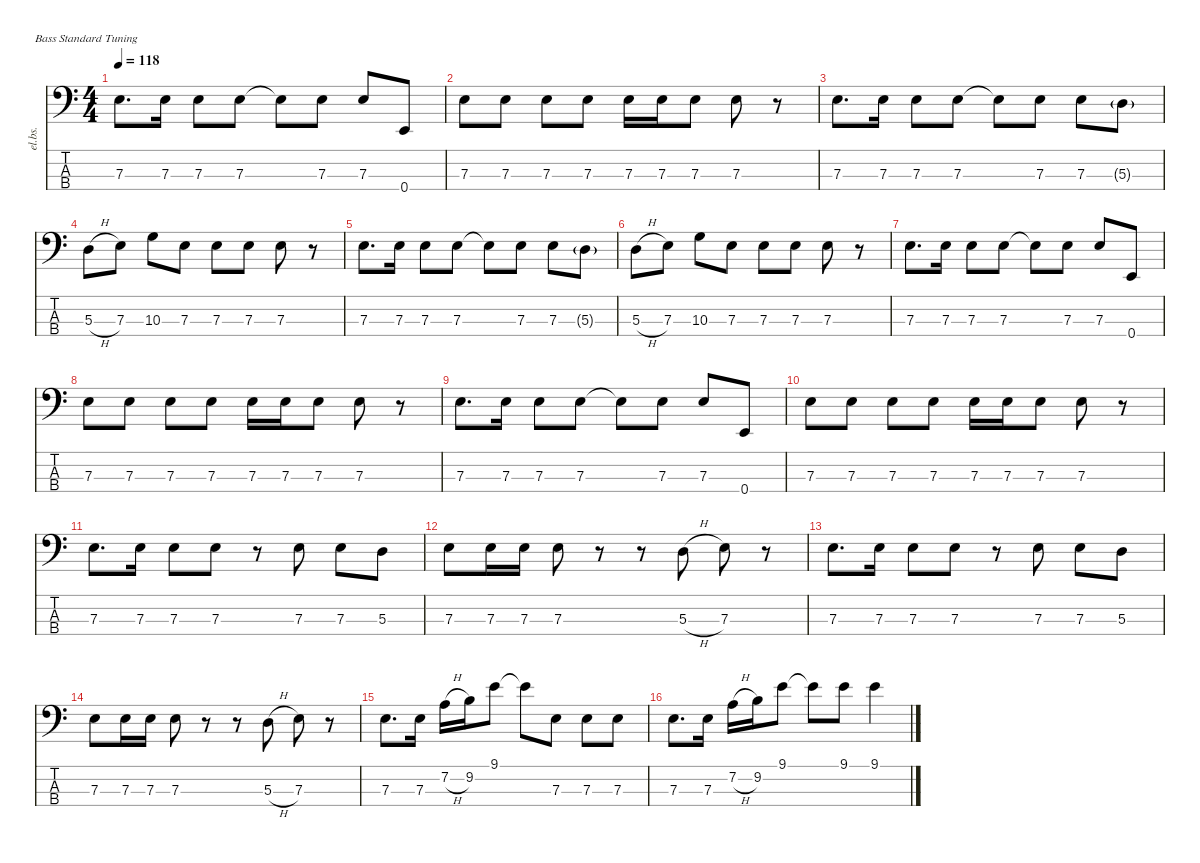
\defaultSystemsLayout 4
\hideDynamics
\bracketExtendMode nobrackets
\otherSystemsTrackNameOrientation horizontal
\track ("Bass" "el.bs.") {instrument electricbassfinger}
\staff {score tabs}
\tuning (G2 D2 A1 E1)
\ts (4 4)
\tempo 118
\clef f4
\ks c
7.3.8{d dy f beam Down} 7.3.16{beam Down} 7.3.8{beam Down} 7.3.8{beam Down} 7.3{t}.8{beam Down} 7.3.8{beam Down} 7.3.8{dy ff beam Up} 0.4.8{dy f beam Up} |
7.3.8{dy ff beam Down} 7.3.8{dy f beam Down} 7.3.8{dy ff beam Down} 7.3.8{dy f beam Down} 7.3.16{beam Down} 7.3.16{beam Down} 7.3.8{dy ff beam Down} 7.3.8{beam Down} r.8{beam Down} |
7.3.8{d dy f beam Down} 7.3.16{beam Down} 7.3.8{beam Down} 7.3.8{beam Down} 7.3{t}.8{beam Down} 7.3.8{beam Down} 7.3.8{dy ff beam Down} 5.3{g}.8{dy mf beam Down} |
5.3{h}.8{dy ff beam Down} 7.3.8{dy f beam Down} 10.3.8{dy ff beam Down} 7.3.8{dy f beam Down} 7.3.8{beam Down} 7.3.8{beam Down} 7.3.8{dy ff beam Down} r.8{beam Down} |
7.3.8{d dy f beam Down} 7.3.16{beam Down} 7.3.8{beam Down} 7.3.8{beam Down} 7.3{t}.8{beam Down} 7.3.8{beam Down} 7.3.8{dy ff beam Down} 5.3{g}.8{dy mf beam Down} |
5.3{h}.8{dy ff beam Down} 7.3.8{dy f beam Down} 10.3.8{dy ff beam Down} 7.3.8{dy f beam Down} 7.3.8{beam Down} 7.3.8{dy ff beam Down} 7.3.8{beam Down} r.8{beam Down} |
7.3.8{d dy f beam Down} 7.3.16{beam Down} 7.3.8{beam Down} 7.3.8{beam Down} 7.3{t}.8{beam Down} 7.3.8{beam Down} 7.3.8{dy ff beam Up} 0.4.8{dy f beam Up} |
7.3.8{dy ff beam Down} 7.3.8{dy f beam Down} 7.3.8{dy ff beam Down} 7.3.8{dy f beam Down} 7.3.16{beam Down} 7.3.16{beam Down} 7.3.8{dy ff beam Down} 7.3.8{beam Down} r.8{beam Down} |
7.3.8{d dy f beam Down} 7.3.16{beam Down} 7.3.8{beam Down} 7.3.8{beam Down} 7.3{t}.8{beam Down} 7.3.8{beam Down} 7.3.8{dy ff beam Up} 0.4.8{dy f beam Up} |
7.3.8{dy ff beam Down} 7.3.8{dy f beam Down} 7.3.8{dy ff beam Down} 7.3.8{dy f beam Down} 7.3.16{beam Down} 7.3.16{beam Down} 7.3.8{dy ff beam Down} 7.3.8{beam Down} r.8{beam Down} |
7.3.8{d dy f beam Down} 7.3.16{beam Down} 7.3.8{beam Down} 7.3.8{dy ff beam Down} r.8{beam Down} 7.3.8{dy f beam Down} 7.3.8{beam Down} 5.3.8{beam Down} |
7.3.8{beam Down} 7.3.16{beam Down} 7.3.16{beam Down} 7.3.8{dy ff beam Down} r.8{beam Down} r.8{beam Down} 5.3{h}.8{beam Down} 7.3.8{beam Down} r.8{beam Down} |
7.3.8{d dy f beam Down} 7.3.16{beam Down} 7.3.8{beam Down} 7.3.8{dy ff beam Down} r.8{beam Down} 7.3.8{dy f beam Down} 7.3.8{beam Down} 5.3.8{beam Down} |
7.3.8{beam Down} 7.3.16{beam Down} 7.3.16{beam Down} 7.3.8{dy ff beam Down} r.8{beam Down} r.8{beam Down} 5.3{h}.8{beam Down} 7.3.8{beam Down} r.8{beam Down} |
7.3.8{d dy f beam Down} 7.3.16{beam Down} 7.2{h}.16{beam Down} 9.2.16{beam Down} 9.1.8{beam Down} 9.1{t}.8{beam Down} 7.3.8{beam Down} 7.3.8{beam Down} 7.3.8{beam Down} |
7.3.8{d beam Down} 7.3.16{beam Down} 7.2{h}.16{beam Down} 9.2.16{beam Down} 9.1.8{beam Down} 9.1{t}.8{beam Down} 9.1.8{beam Down} 9.1.4{beam Down}
